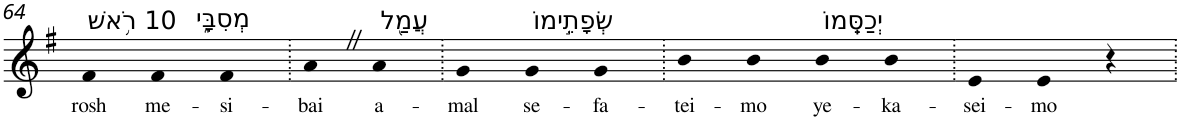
**kern	**text
*part1	*part1
*staff1	*staff1
*I"Piano	*
*I'Pno	*
!!LO:PB:g=z
*clefG2	*
*k[f#]	*
*G:	*
=64	=64
!LO:TX:a:t=10 רֹ֥אשׁ	!
!	!LO:LY:b
4f#	rosh
!LO:TX:a:t=מְסִבָּ֑י	!
!	!LO:LY:b
4f#	me-
!	!LO:LY:b
4f#	-si-
=65.	=65.
!	!LO:LY:b
4aZ	-bai
!LO:TX:a:t=עֲמַ֖ל	!
!	!LO:LY:b
4a	a-
=66.	=66.
!	!LO:LY:b
4g	-mal
!LO:TX:a:t=שְׂפָתֵ֣ימוֹ	!
!	!LO:LY:b
4g	se-
!	!LO:LY:b
4g	-fa-
=67.	=67.
!	!LO:LY:b
4b	-tei-
!	!LO:LY:b
4b	-mo
!LO:TX:a:t=יְכַסֵּֽמוֹ	!
!	!LO:LY:b
4b	ye-
!	!LO:LY:b
4b	-ka-
=68.	=68.
!	!LO:LY:b
4e	-sei-
!	!LO:LY:b
4e	-mo
4r	.
=.	=.
*-	*-
